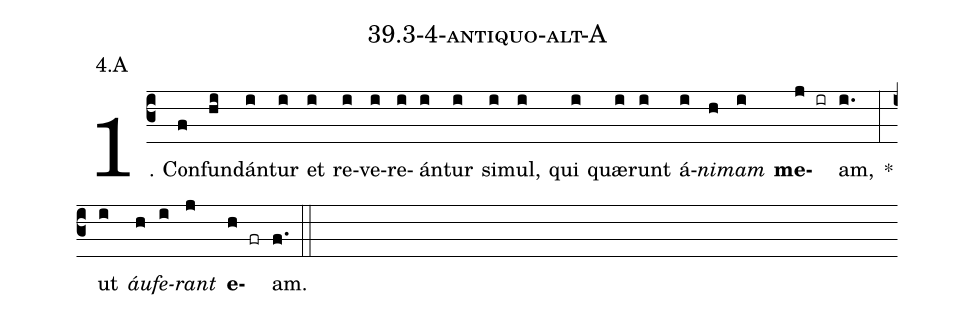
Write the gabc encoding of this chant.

name: 39.3-4-antiquo-alt-A;
annotation: 4.A;
%%
(c3)1. Con(f)fun(hi)dán(i)tur(i) et(i) re(i)ve(i)re(i)án(i)tur(i) si(i)mul,(i) qui(i) quæ(i)runt(i) á(i)<i>ni</i>(h)<i>mam</i>(i) <b>me</b>(j ir)am,(i.) *(:) ut(i) <i>áu</i>(h)<i>fe</i>(i)<i>rant</i>(j) <b>e</b>(h fr)am.(f.) (::)


%E(i) u(h) o(i) u(j) a(h) e.(f.) (::)
